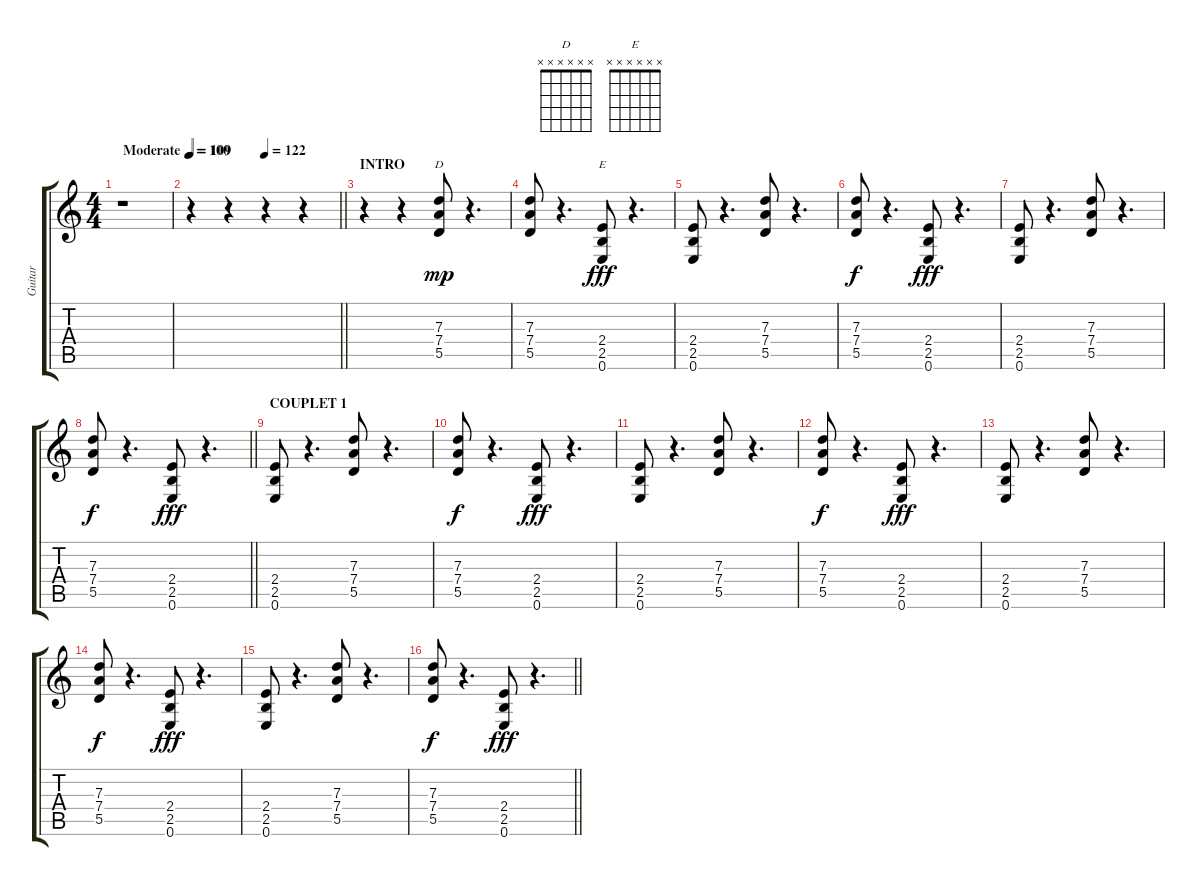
\track ("Guitar" "Guitar") {instrument overdrivenguitar}
\staff {score tabs}
\tuning (E4 B3 G3 D3 A2 E2) {hide}
\chord ("D" x x x x x x)
\chord ("E" x x x x x x)
\ts (4 4)
\tempo (100 "Moderate")
\clef g2
\ks c
r.1{dy mp instrument overdrivenguitar} |
\tempo 109
\tempo (122 0.5)
\barLineRight lightlight
r.4 r.4 r.4 r.4 |
\section ("" "INTRO")
r.4 r.4 (7.3 7.4 5.5).8{ch "D"} r.4{d} |
(7.3 7.4 5.5).8 r.4{d} (2.4 2.5 0.6).8{ch "E" dy fff} r.4{d} |
(2.4 2.5 0.6).8 r.4{d} (7.3 7.4 5.5).8 r.4{d} |
(7.3 7.4 5.5).8{dy f} r.4{d} (2.4 2.5 0.6).8{dy fff} r.4{d} |
(2.4 2.5 0.6).8 r.4{d} (7.3 7.4 5.5).8 r.4{d} |
\barLineRight lightlight
(7.3 7.4 5.5).8{dy f} r.4{d} (2.4 2.5 0.6).8{dy fff} r.4{d} |
\section ("" "COUPLET 1")
(2.4 2.5 0.6).8 r.4{d} (7.3 7.4 5.5).8 r.4{d} |
(7.3 7.4 5.5).8{dy f} r.4{d} (2.4 2.5 0.6).8{dy fff} r.4{d} |
(2.4 2.5 0.6).8 r.4{d} (7.3 7.4 5.5).8 r.4{d} |
(7.3 7.4 5.5).8{dy f} r.4{d} (2.4 2.5 0.6).8{dy fff} r.4{d} |
(2.4 2.5 0.6).8 r.4{d} (7.3 7.4 5.5).8 r.4{d} |
(7.3 7.4 5.5).8{dy f} r.4{d} (2.4 2.5 0.6).8{dy fff} r.4{d} |
(2.4 2.5 0.6).8 r.4{d} (7.3 7.4 5.5).8 r.4{d} |
\barLineRight lightlight
(7.3 7.4 5.5).8{dy f} r.4{d} (2.4 2.5 0.6).8{dy fff} r.4{d}
